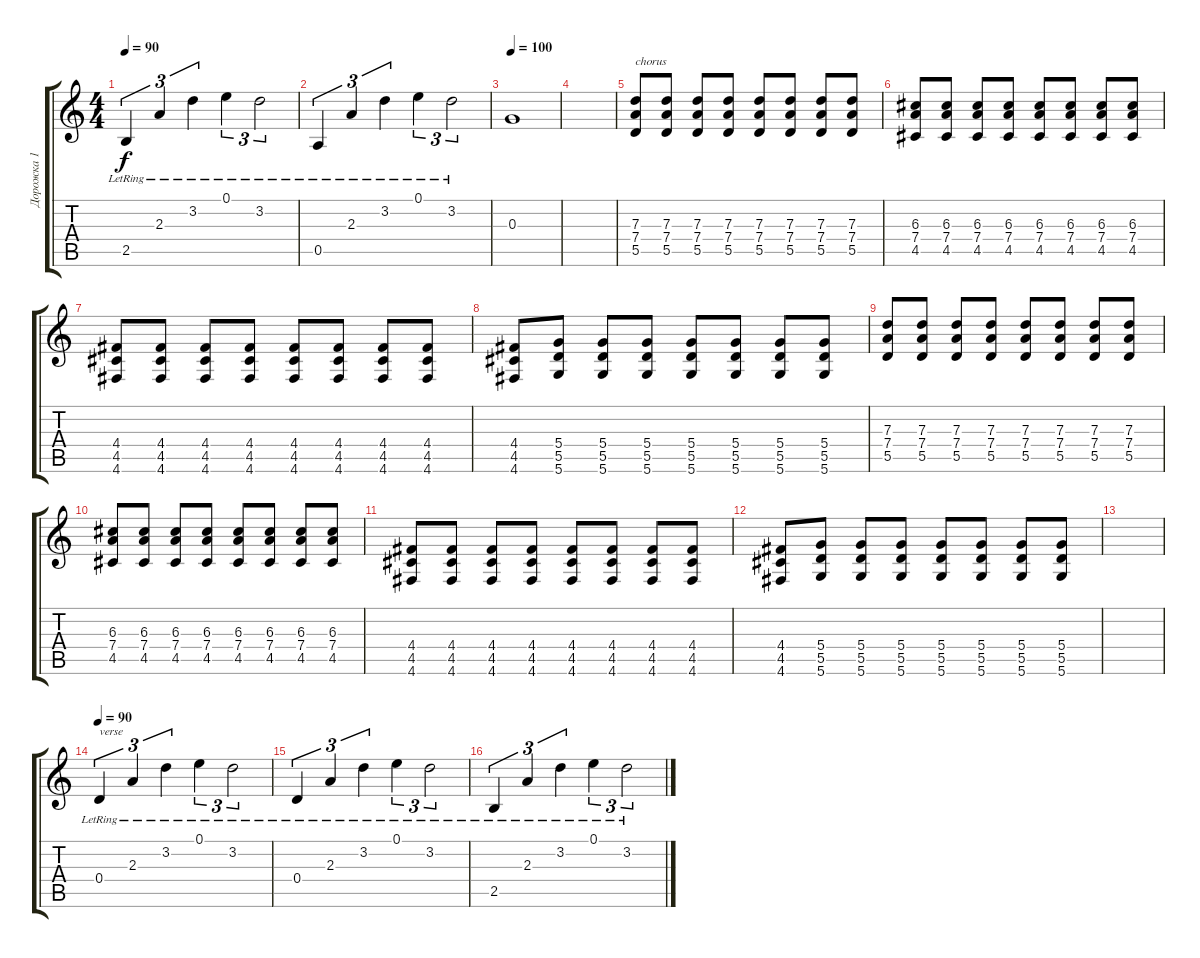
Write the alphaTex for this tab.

\track ("Дорожка 1" "Дорожка 1") {instrument overdrivenguitar}
\staff {score tabs}
\tuning (E4 B3 G3 D3 A2 D2) {hide}
\ts (4 4)
\tempo 90
\clef g2
\ks c
2.5{lr}.4{tu (3 2) dy f} 2.3{lr}.4{tu (3 2)} 3.2{lr}.4{tu (3 2)} 0.1{lr}.4{tu (3 2)} 3.2{lr}.2{tu (3 2)} |
0.5{lr}.4{tu (3 2)} 2.3{lr}.4{tu (3 2)} 3.2{lr}.4{tu (3 2)} 0.1{lr}.4{tu (3 2)} 3.2{lr}.2{tu (3 2)} |
\tempo 100
0.3.1 |
|
(7.3 7.4 5.5).8{txt "chorus"} (7.3 7.4 5.5).8 (7.3 7.4 5.5).8 (7.3 7.4 5.5).8 (7.3 7.4 5.5).8 (7.3 7.4 5.5).8 (7.3 7.4 5.5).8 (7.3 7.4 5.5).8 |
(6.3 7.4 4.5).8 (6.3 7.4 4.5).8 (6.3 7.4 4.5).8 (6.3 7.4 4.5).8 (6.3 7.4 4.5).8 (6.3 7.4 4.5).8 (6.3 7.4 4.5).8 (6.3 7.4 4.5).8 |
(4.4 4.5 4.6).8 (4.4 4.5 4.6).8 (4.4 4.5 4.6).8 (4.4 4.5 4.6).8 (4.4 4.5 4.6).8 (4.4 4.5 4.6).8 (4.4 4.5 4.6).8 (4.4 4.5 4.6).8 |
(4.4 4.5 4.6).8 (5.4 5.5 5.6).8 (5.4 5.5 5.6).8 (5.4 5.5 5.6).8 (5.4 5.5 5.6).8 (5.4 5.5 5.6).8 (5.4 5.5 5.6).8 (5.4 5.5 5.6).8 |
(7.3 7.4 5.5).8 (7.3 7.4 5.5).8 (7.3 7.4 5.5).8 (7.3 7.4 5.5).8 (7.3 7.4 5.5).8 (7.3 7.4 5.5).8 (7.3 7.4 5.5).8 (7.3 7.4 5.5).8 |
(6.3 7.4 4.5).8 (6.3 7.4 4.5).8 (6.3 7.4 4.5).8 (6.3 7.4 4.5).8 (6.3 7.4 4.5).8 (6.3 7.4 4.5).8 (6.3 7.4 4.5).8 (6.3 7.4 4.5).8 |
(4.4 4.5 4.6).8 (4.4 4.5 4.6).8 (4.4 4.5 4.6).8 (4.4 4.5 4.6).8 (4.4 4.5 4.6).8 (4.4 4.5 4.6).8 (4.4 4.5 4.6).8 (4.4 4.5 4.6).8 |
(4.4 4.5 4.6).8 (5.4 5.5 5.6).8 (5.4 5.5 5.6).8 (5.4 5.5 5.6).8 (5.4 5.5 5.6).8 (5.4 5.5 5.6).8 (5.4 5.5 5.6).8 (5.4 5.5 5.6).8 |
|
\tempo 90
0.4{lr}.4{tu (3 2) txt "verse"} 2.3{lr}.4{tu (3 2)} 3.2{lr}.4{tu (3 2)} 0.1{lr}.4{tu (3 2)} 3.2{lr}.2{tu (3 2)} |
0.4{lr}.4{tu (3 2)} 2.3{lr}.4{tu (3 2)} 3.2{lr}.4{tu (3 2)} 0.1{lr}.4{tu (3 2)} 3.2{lr}.2{tu (3 2)} |
2.5{lr}.4{tu (3 2)} 2.3{lr}.4{tu (3 2)} 3.2{lr}.4{tu (3 2)} 0.1{lr}.4{tu (3 2)} 3.2{lr}.2{tu (3 2)}
